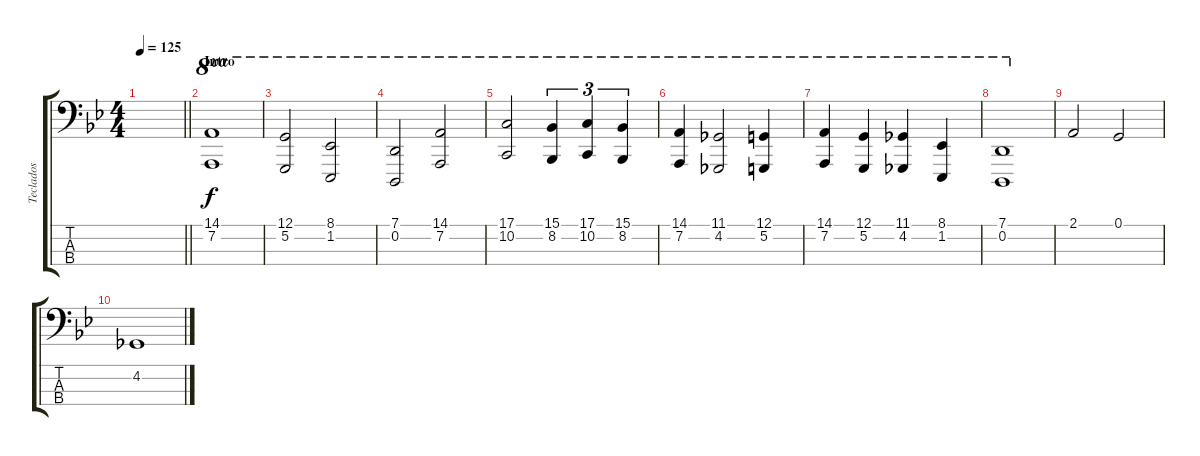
\track ("Teclados" "Teclados") {instrument frenchhorn}
\staff {score tabs}
\tuning (G2 D2 A1 E1) {hide}
\ts (4 4)
\tempo 125
\clef f4
\barLineRight lightlight
\ks gminor
|
\section ("" "Intro")
(14.1 7.2).1{ot 8va} |
(12.1 5.2).2{ot 8va} (8.1 1.2).2{ot 8va} |
(7.1 0.2).2{ot 8va} (14.1 7.2).2{ot 8va} |
(17.1 10.2).2{ot 8va} (15.1 8.2).4{tu (3 2) ot 8va} (17.1 10.2).4{tu (3 2) ot 8va} (15.1 8.2).4{tu (3 2) ot 8va} |
(14.1 7.2).4{ot 8va} (11.1 4.2).2{ot 8va} (12.1 5.2).4{ot 8va} |
(14.1 7.2).4{ot 8va} (12.1 5.2).4{ot 8va} (11.1 4.2).4{ot 8va} (8.1 1.2).4{ot 8va} |
(7.1 0.2).1{ot 8va} |
2.1.2 0.1.2 |
4.2.1
